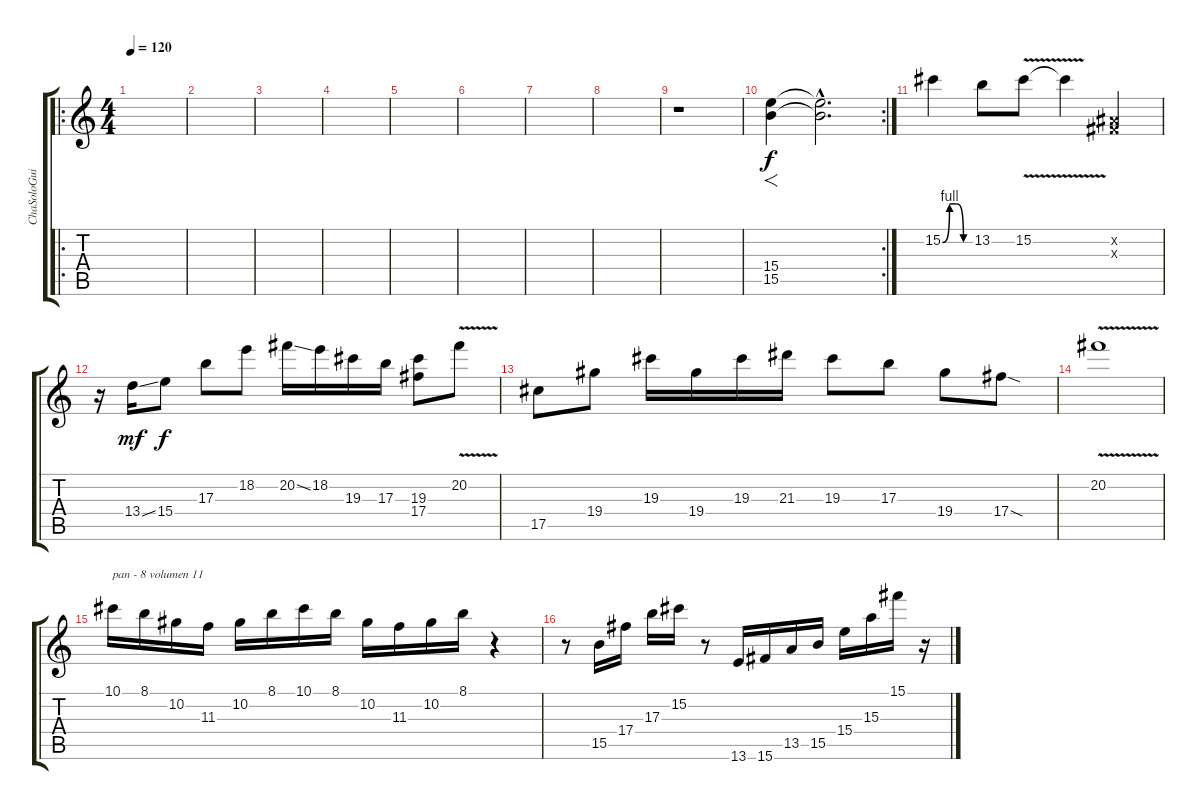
\track ("ChaSoloGuitar" "ChaSoloGui") {instrument distortionguitar}
\staff {score tabs}
\tuning (Eb4 Bb3 Gb3 Db3 Ab2 Eb2) {hide}
\ro
\ts (4 4)
\tempo 120
\clef g2
\ks c
|
|
|
|
|
|
|
|
r.1 |
\rc 2
(15.4 15.5).4{f} (15.4{hac t} 15.5{hac t}).2{d} |
15.2{be (custom 0 0 15 4 30 4 45 0 60 0)}.4 13.2.8 15.2{v}.8 15.2{t}.4 (0.2{x} 0.3{x}).4 |
r.16 13.4{ss}.16{dy mf} 15.4.8{dy f} 17.3.8 18.2.8 20.2{ss}.16 18.2.16 19.3.16 17.3.16 (19.3 17.4).8 20.2{v}.8 |
17.5.8 19.4.8 19.3.16 19.4.16 19.3.16 21.3.16 19.3.8 17.3.8 19.4.8 17.4{sod}.8 |
20.2{v}.1 |
10.1.16{txt "pan - 8 volumen 11" volume 11 balance 0} 8.1.16 10.2.16 11.3.16 10.2.16 8.1.16 10.1.16 8.1.16 10.2.16 11.3.16 10.2.16 8.1.16 r.4 |
r.8 15.5.16 17.4.16 17.3.16 15.2.16 r.8 13.6.16 15.6.16 13.5.16 15.5.16 15.4.16 15.3.16 15.1.16 r.16
